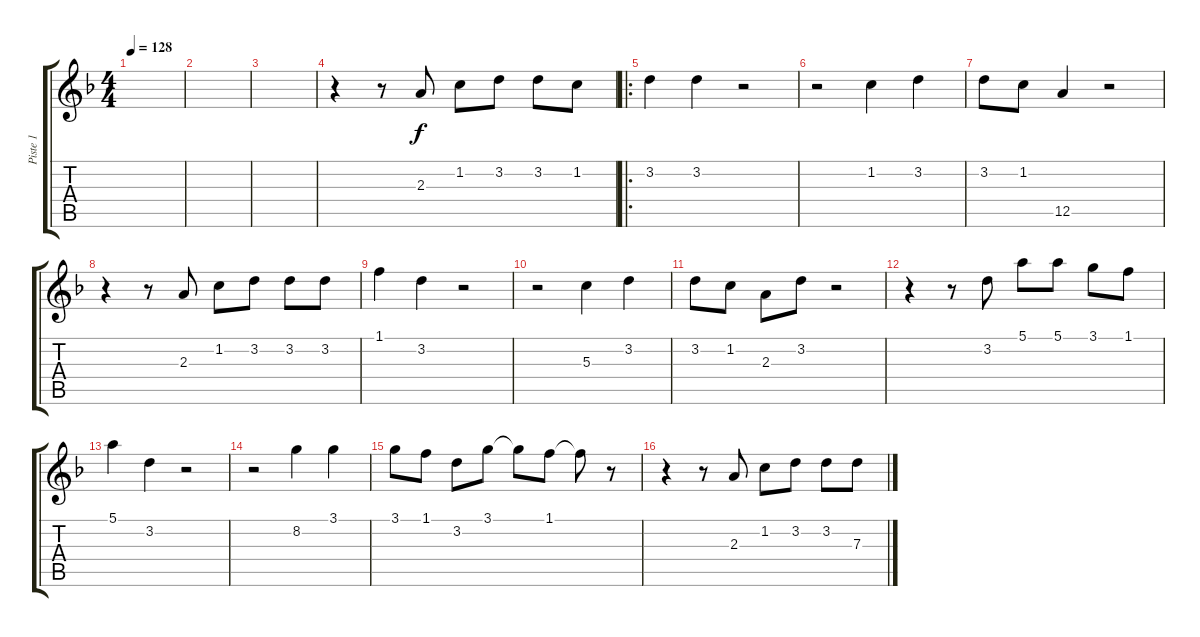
\track ("Piste 1" "Piste 1") {instrument acousticguitarnylon}
\staff {score tabs}
\tuning (E4 B3 G3 D3 A2 E2) {hide}
\ts (4 4)
\tempo 128
\clef g2
\ks f
|
|
|
r.4 r.8 2.3.8 1.2.8 3.2.8 3.2.8 1.2.8 |
\ro
3.2.4 3.2.4 r.2 |
r.2 1.2.4 3.2.4 |
3.2.8 1.2.8 12.5.4 r.2 |
r.4 r.8 2.3.8 1.2.8 3.2.8 3.2.8 3.2.8 |
1.1.4 3.2.4 r.2 |
r.2 5.3.4 3.2.4 |
3.2.8 1.2.8 2.3.8 3.2.8 r.2 |
r.4 r.8 3.2.8 5.1.8 5.1.8 3.1.8 1.1.8 |
5.1.4 3.2.4 r.2 |
r.2 8.2.4 3.1.4 |
3.1.8 1.1.8 3.2.8 3.1.8 3.1{t}.8 1.1.8 1.1{t}.8 r.8 |
r.4 r.8 2.3.8 1.2.8 3.2.8 3.2.8 7.3.8
